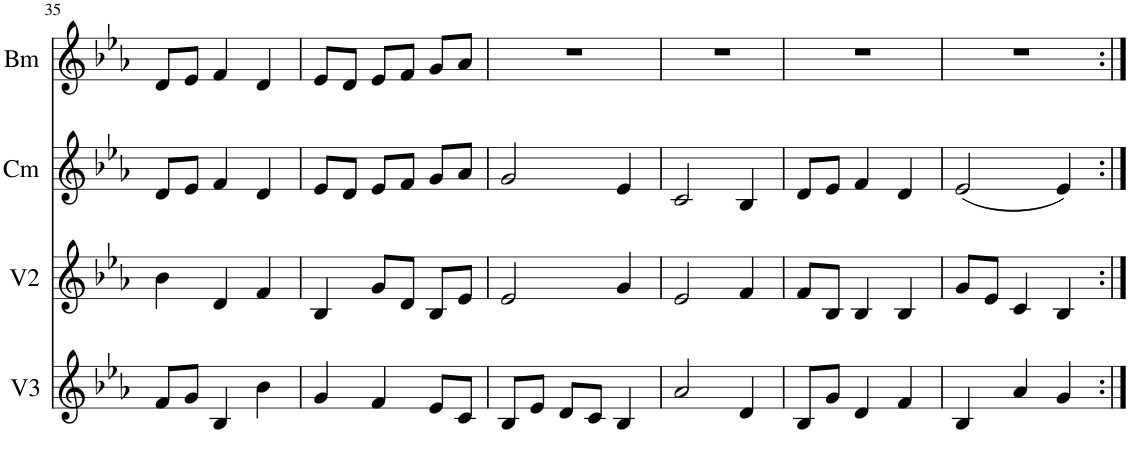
**kern	**kern	**kern	**kern
*part4	*part3	*part2	*part1
*staff4	*staff3	*staff2	*staff1
*I"3éme voix	*I"2émé voix	*I"Cornemuse	*I"Bombarde
*I'V3	*I'V2	*I'Cm	*I'Bm
!!LO:PB:g=z
*clefG2	*clefG2	*clefG2	*clefG2
*k[b-e-a-]	*k[b-e-a-]	*k[b-e-a-]	*k[b-e-a-]
*M3/4	*M3/4	*M3/4	*M3/4
=35	=35	=35	=35
8f/L	4b-\	8d/L	8d/L
8g/J	.	8e-/J	8e-/J
4B-/	4d/	4f/	4f/
4b-\	4f/	4d/	4d/
=36	=36	=36	=36
4g/	4B-/	8e-/L	8e-/L
.	.	8d/J	8d/J
4f/	8g/L	8e-/L	8e-/L
.	8d/J	8f/J	8f/J
8e-/L	8B-/L	8g/L	8g/L
8c/J	8e-/J	8a-/J	8a-/J
=37	=37	=37	=37
8B-/L	2e-/	2g/	2.r
8e-/J	.	.	.
8d/L	.	.	.
8c/J	.	.	.
4B-/	4g/	4e-/	.
=38	=38	=38	=38
2a-/	2e-/	2c/	2.r
4d/	4f/	4B-/	.
=39	=39	=39	=39
8B-/L	8f/L	8d/L	2.r
8g/J	8B-/J	8e-/J	.
4d/	4B-/	4f/	.
4f/	4B-/	4d/	.
=40	=40	=40	=40
4B-/	8g/L	(2e-/	2.r
.	8e-/J	.	.
4a-/	4c/	.	.
4g/	4B-/	4e-/)	.
=:|!	=:|!	=:|!	=:|!
*-	*-	*-	*-
